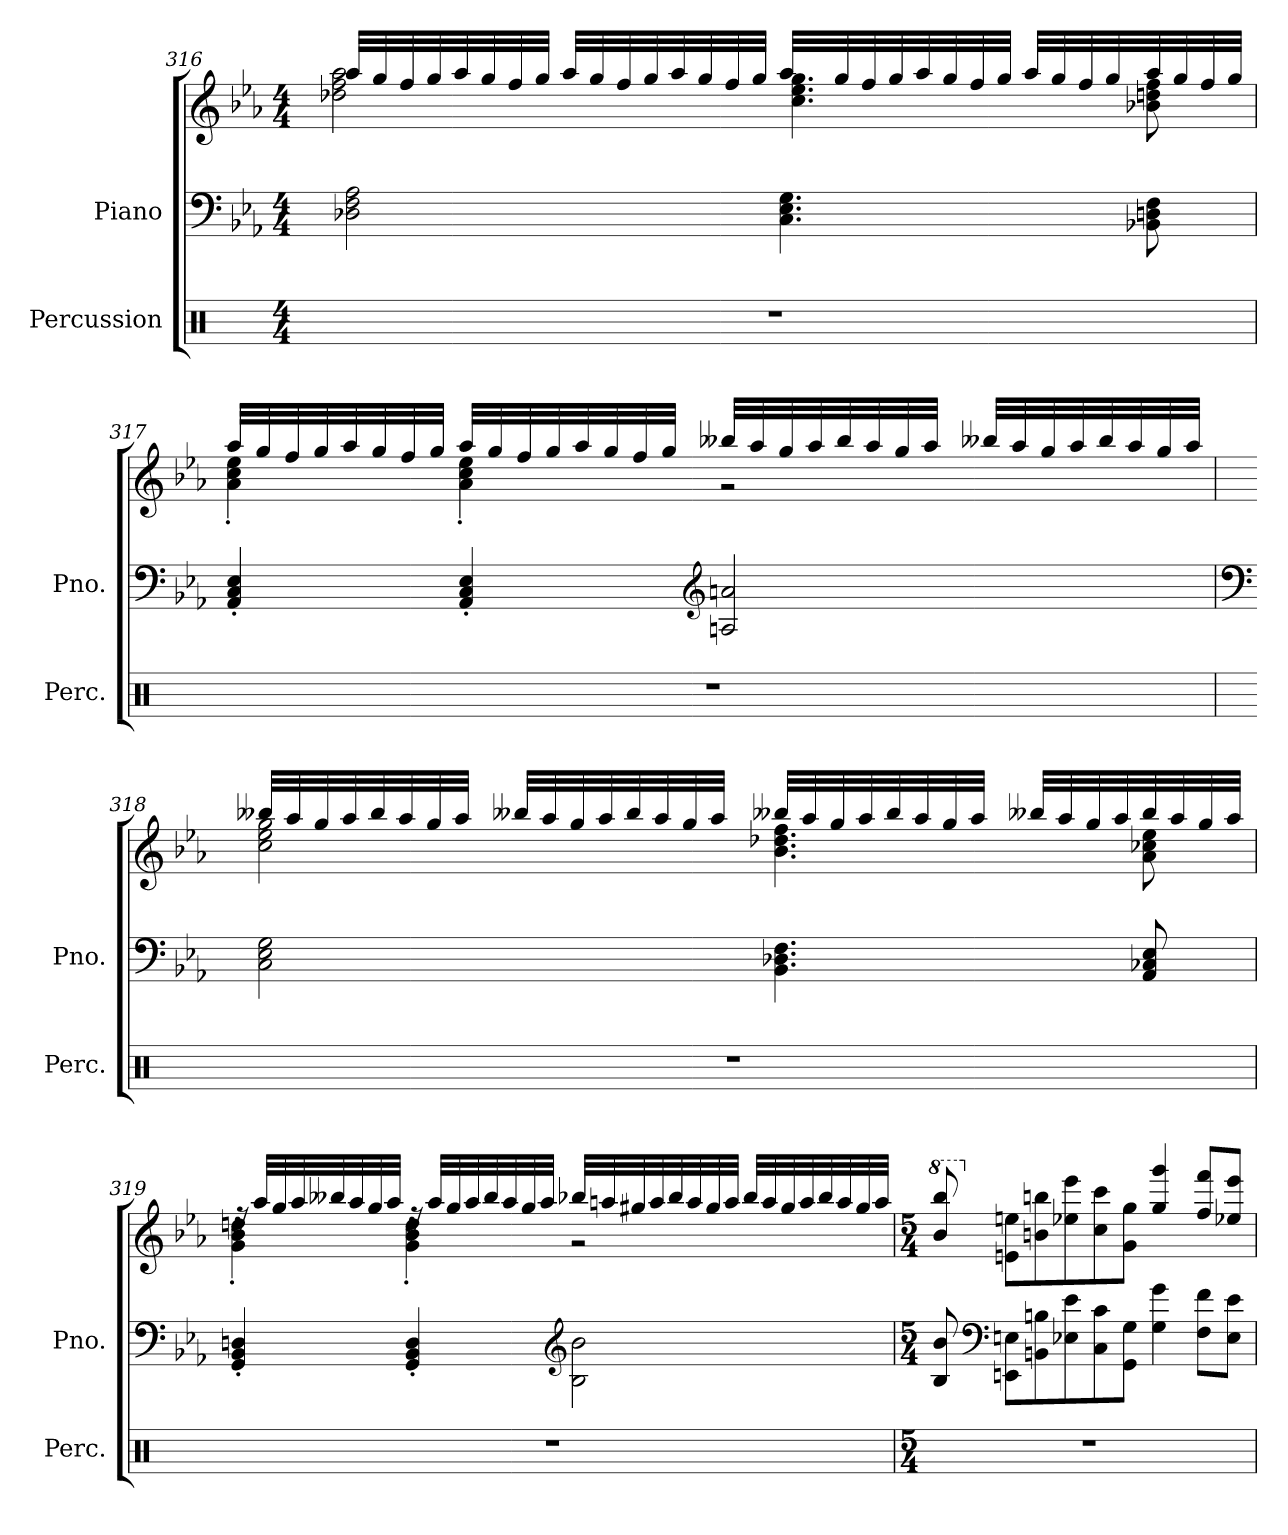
**kern	**kern	**kern
*part2	*part1	*part1
*staff3	*staff2	*staff1
*I"Percussion	*I"Piano	*
*I'Perc.	*I'Pno.	*
!!LO:LB:g=z
*clefX	*clefF4	*clefG2
*k[]	*k[b-e-a-]	*k[b-e-a-]
*	*E-:	*E-:
*M4/4	*M4/4	*M4/4
=316	=316	=316
*	*	*^
1r	2D-X\ 2F\ 2A-\	32aa-/LLL	2dd-X\ 2ff\ 2aa-\
.	.	32gg/	.
.	.	32ff/	.
.	.	32gg/	.
.	.	32aa-/	.
.	.	32gg/	.
.	.	32ff/	.
.	.	32gg/JJJ	.
.	.	32aa-/LLL	.
.	.	32gg/	.
.	.	32ff/	.
.	.	32gg/	.
.	.	32aa-/	.
.	.	32gg/	.
.	.	32ff/	.
.	.	32gg/JJJ	.
.	4.C\ 4.E-\ 4.G\	32aa-/LLL	4.cc\ 4.ee-\ 4.gg\
.	.	32gg/	.
.	.	32ff/	.
.	.	32gg/	.
.	.	32aa-/	.
.	.	32gg/	.
.	.	32ff/	.
.	.	32gg/JJJ	.
.	.	32aa-/LLL	.
.	.	32gg/	.
.	.	32ff/	.
.	.	32gg/	.
.	8BB-X\ 8Dn\ 8F\	32aa-/	8b-X\ 8ddn\ 8ff\
.	.	32gg/	.
.	.	32ff/	.
.	.	32gg/JJJ	.
!!LO:LB:g=z	!!
=317	=317	=317	=317
1r	4AA-/' 4C/' 4E-/'	32aa-/LLL	4a-\' 4cc\' 4ee-\'
.	.	32gg/	.
.	.	32ff/	.
.	.	32gg/	.
.	.	32aa-/	.
.	.	32gg/	.
.	.	32ff/	.
.	.	32gg/JJJ	.
.	4AA-/' 4C/' 4E-/'	32aa-/LLL	4a-\' 4cc\' 4ee-\'
.	.	32gg/	.
.	.	32ff/	.
.	.	32gg/	.
.	.	32aa-/	.
.	.	32gg/	.
.	.	32ff/	.
.	.	32gg/JJJ	.
*	*clefG2	*	*
.	2An/ 2an/	32bb--X/LLL	2r
.	.	32aa-/	.
.	.	32gg/	.
.	.	32aa-/	.
.	.	32bb--/	.
.	.	32aa-/	.
.	.	32gg/	.
.	.	32aa-/JJJ	.
.	.	32bb--X/LLL	.
.	.	32aa-/	.
.	.	32gg/	.
.	.	32aa-/	.
.	.	32bb--/	.
.	.	32aa-/	.
.	.	32gg/	.
.	.	32aa-/JJJ	.
!!LO:LB:g=z	!!
=318	=318	=318	=318
*	*clefF4	*	*
1r	2C\ 2E-\ 2G\	32bb--X/LLL	2cc\ 2ee-\ 2gg\
.	.	32aa-/	.
.	.	32gg/	.
.	.	32aa-/	.
.	.	32bb--/	.
.	.	32aa-/	.
.	.	32gg/	.
.	.	32aa-/JJJ	.
.	.	32bb--X/LLL	.
.	.	32aa-/	.
.	.	32gg/	.
.	.	32aa-/	.
.	.	32bb--/	.
.	.	32aa-/	.
.	.	32gg/	.
.	.	32aa-/JJJ	.
.	4.BB-\ 4.D-X\ 4.F\	32bb--X/LLL	4.b-\ 4.dd-X\ 4.ff\
.	.	32aa-/	.
.	.	32gg/	.
.	.	32aa-/	.
.	.	32bb--/	.
.	.	32aa-/	.
.	.	32gg/	.
.	.	32aa-/JJJ	.
.	.	32bb--X/LLL	.
.	.	32aa-/	.
.	.	32gg/	.
.	.	32aa-/	.
.	8AA-/ 8C-X/ 8E-/	32bb--/	8a-\ 8cc-X\ 8ee-\
.	.	32aa-/	.
.	.	32gg/	.
.	.	32aa-/JJJ	.
!!LO:PB:g=z	!!
=319	=319	=319	=319
1r	4GG/' 4BB-/' 4Dn/'	32rdd	4g\' 4b-\' 4ddn\'
.	.	32aa-/LLL	.
.	.	32gg/	.
.	.	32aa-/	.
.	.	32bb--X/	.
.	.	32aa-/	.
.	.	32gg/	.
.	.	32aa-/JJJ	.
.	4GG/' 4BB-/' 4D/'	32rdd	4g\' 4b-\' 4dd\'
.	.	32aa-/LLL	.
.	.	32gg/	.
.	.	32aa-/	.
.	.	32bb--/	.
.	.	32aa-/	.
.	.	32gg/	.
.	.	32aa-/JJJ	.
*	*clefG2	*	*
.	2B-\ 2b-\	32bb-X/LLL	2r
.	.	32aan/	.
.	.	32gg#X/	.
.	.	32aa/	.
.	.	32bb-/	.
.	.	32aa/	.
.	.	32gg#/	.
.	.	32aa/JJJ	.
.	.	32bb-/LLL	.
.	.	32aa/	.
.	.	32gg#/	.
.	.	32aa/	.
.	.	32bb-/	.
.	.	32aa/	.
.	.	32gg#/	.
.	.	32aa/JJJ	.
*	*	*v	*v
=320	=320	=320
*M5/4	*M5/4	*M5/4
*	*	*8va
4%5r	8B-/ 8b-/	8bb-/ 8bbb-/
*	*clefF4	*
*	*	*X8va
.	8EEn\ 8En\L	8en\ 8een\L
.	8BBn\ 8Bn\	8bn\ 8bbn\
.	8E-X\ 8e-\	8ee-X\ 8eee-\
.	8C\ 8c\	8cc\ 8ccc\
.	8GG\ 8G\J	8g\ 8gg\J
.	4G\ 4g\	4gg/ 4ggg/
.	8F\ 8f\L	8ff/ 8fff/L
.	8E-\ 8e-\J	8ee-X/ 8eee-/J
=	=	=
*-	*-	*-
